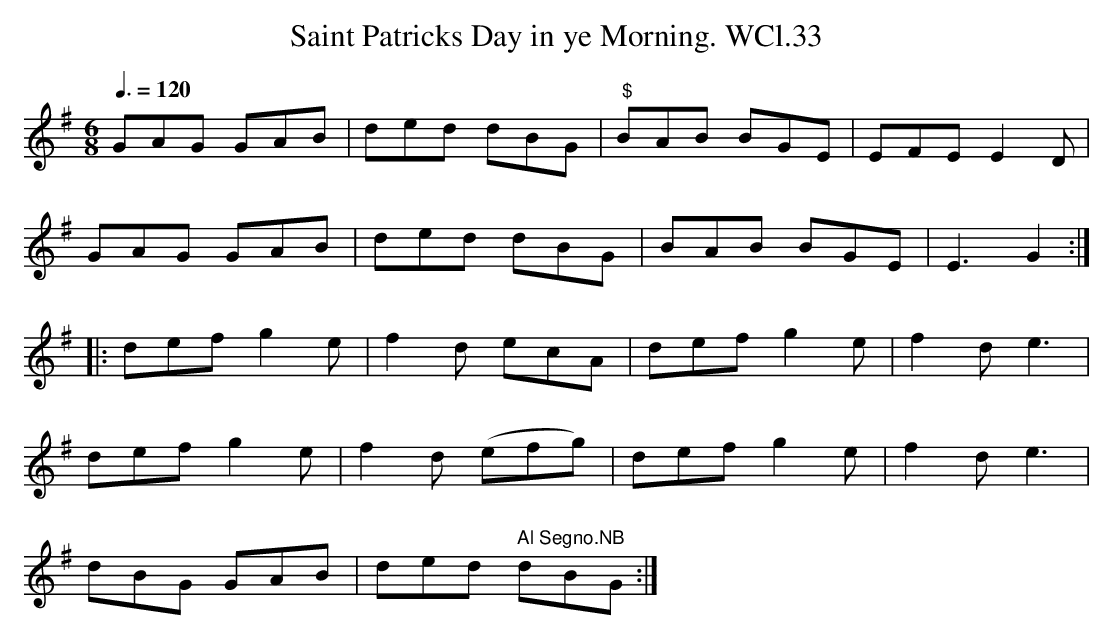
X:1
T:Saint Patricks Day in ye Morning. WCl.33
M:6/8
L:1/8
Q:3/8=120
K:G
GAG GAB|ded dBG|" $$"BAB BGE|EFE E2D|
GAG GAB|ded dBG|BAB BGE|E3 G2:|
|:def g2e|f2d ecA|def g2 e|f2 d e3|
def g2e|f2d (efg)|def g2 e|f2 d e3|
dBG GAB|ded " Al Segno.NB"dBG:|
